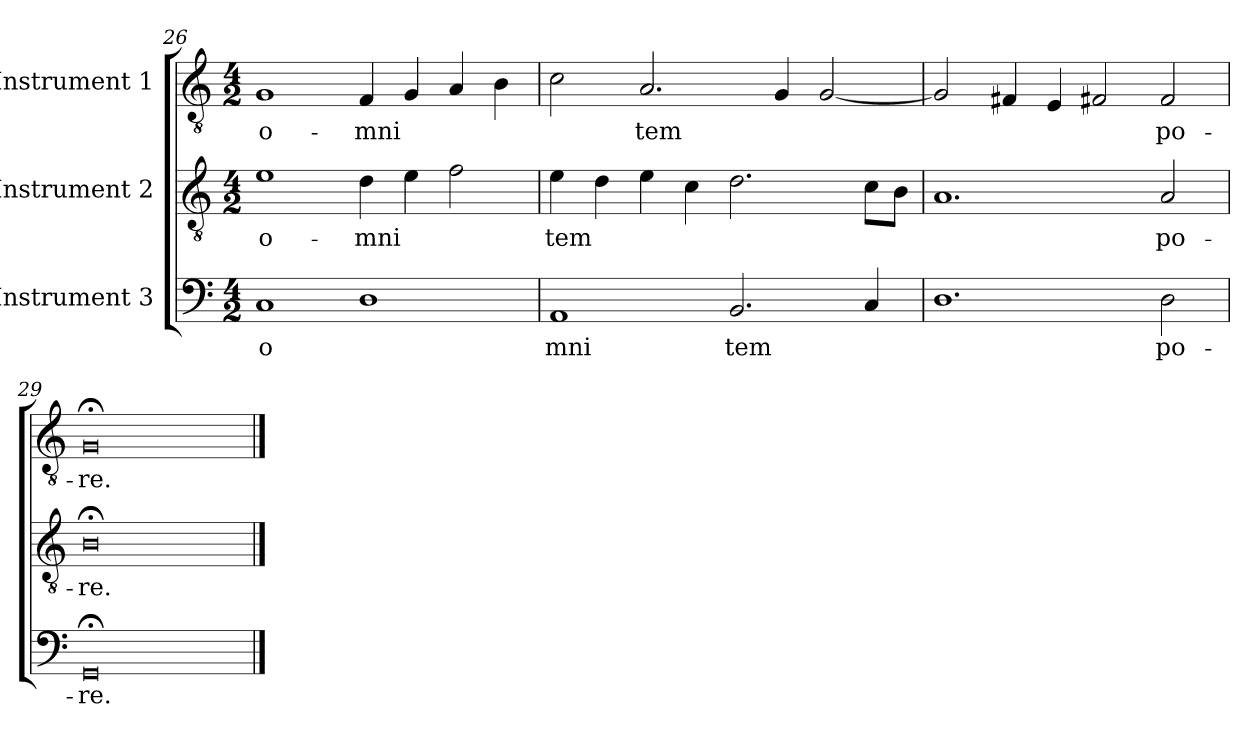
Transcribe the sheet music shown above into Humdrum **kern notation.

**kern	**text	**kern	**text	**kern	**text
*part3	*part3	*part2	*part2	*part1	*part1
*staff3	*staff3	*staff2	*staff2	*staff1	*staff1
*I"Instrument 3	*	*I"Instrument 2	*	*I"Instrument 1	*
*clefF4	*	*clefGv2	*	*clefGv2	*
*k[]	*	*k[]	*	*k[]	*
*C:	*	*C:	*	*C:	*
*M4/2	*	*M4/2	*	*M4/2	*
=26	=26	=26	=26	=26	=26
!	!LO:LY:b:cj	!	!LO:LY:b:cj	!	!LO:LY:b:cj
1C	o-	1e	o-	1G	o-
!	!LO:LY:b:cj	!	!LO:LY:b:cj	!	!LO:LY:b:cj
1D	--	4d\	-mni	4F/	-mni
!	!	!	!LO:LY:b:cj	!	!LO:LY:b:cj
.	.	4e\	.	4G/	.
!	!	!	!LO:LY:b:cj	!	!LO:LY:b:cj
.	.	2f\	.	4A/	.
!	!	!	!	!	!LO:LY:b:cj
.	.	.	.	4B\	.
=27	=27	=27	=27	=27	=27
!	!LO:LY:b:cj	!	!LO:LY:b:cj	!	!LO:LY:b:cj
1AA	-mni	4e\	tem-	2c\	.
!	!	!	!LO:LY:b:cj	!	!
.	.	4d\	--	.	.
!	!	!	!LO:LY:b:cj	!	!LO:LY:b:cj
.	.	4e\	--	2.A/	tem-
!	!	!	!LO:LY:b:cj	!	!
.	.	4c\	--	.	.
!	!LO:LY:b:cj	!	!LO:LY:b:cj	!	!
2.BB/	tem-	2.d\	--	.	.
!	!	!	!	!	!LO:LY:b:cj
.	.	.	.	4G/	--
!	!	!	!	!	!LO:LY:b:cj
.	.	.	.	[<2G/	--
!	!LO:LY:b:cj	!	!LO:LY:b:cj	!	!
4C/	--	8c\L	--	.	.
!	!	!	!LO:LY:b:cj	!	!
.	.	8B\J	--	.	.
=28	=28	=28	=28	=28	=28
!	!LO:LY:b:cj	!	!LO:LY:b:cj	!	!LO:LY:b:cj
1.D	--	1.A	--	2G/]	--
!	!	!	!	!	!LO:LY:b:cj
.	.	.	.	4F#X/	--
!	!	!	!	!	!LO:LY:b:cj
.	.	.	.	4E/	--
!	!	!	!	!	!LO:LY:b:cj
.	.	.	.	2F#X/	--
!	!LO:LY:b:cj	!	!LO:LY:b:cj	!	!LO:LY:b:cj
2D\	-po-	2A/	-po-	2F#/	-po-
=29	=29	=29	=29	=29	=29
!	!LO:LY:b:cj	!	!LO:LY:b:cj	!	!LO:LY:b:cj
0GG;<	-re.	0B;<	-re.	0G;<	-re.
==	==	==	==	==	==
*-	*-	*-	*-	*-	*-
